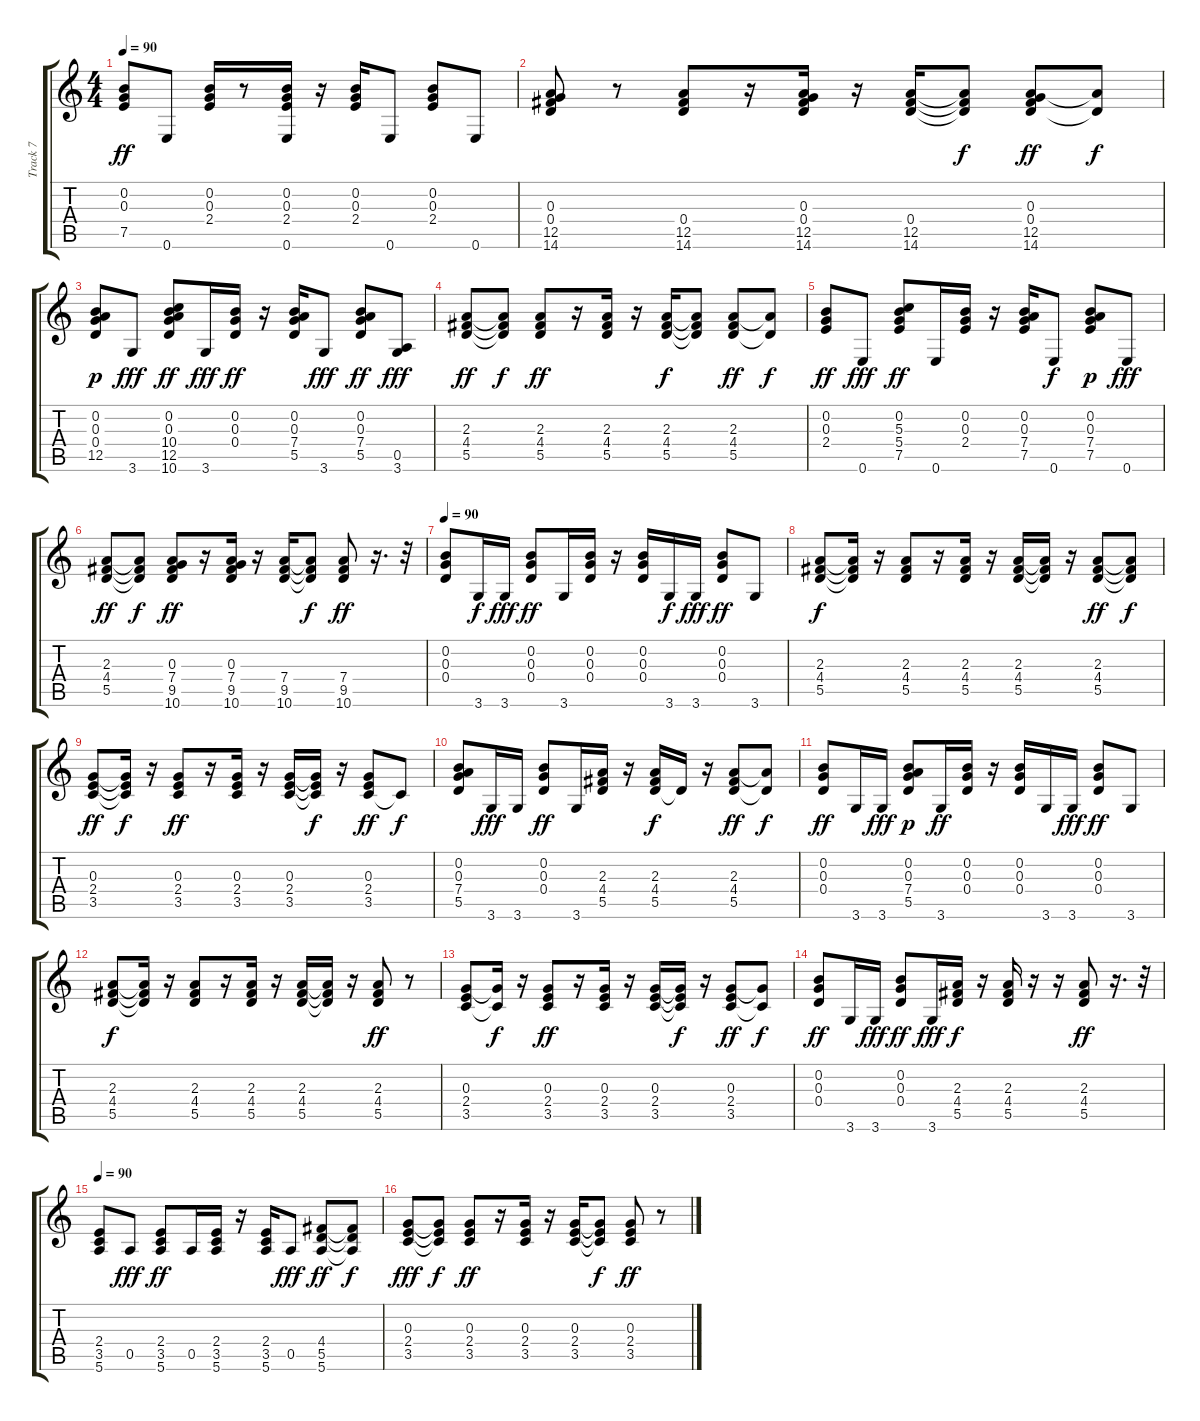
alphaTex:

\track ("Track 7" "Track 7") {instrument acousticguitarsteel}
\staff {score tabs}
\tuning (E4 B3 G3 D3 A2 E2) {hide}
\ts (4 4)
\tempo 90
\clef g2
\ks c
(0.2 0.3 7.5).8{dy ff} 0.6.8 (0.2 0.3 2.4).16 r.8 (0.2 0.3 2.4 0.6).16 r.16 (0.2 0.3 2.4).16 0.6.8 (0.2 0.3 2.4).8 0.6.8 |
(0.3 0.4 12.5 14.6).8 r.8 (0.4 12.5 14.6).8 r.16 (0.3 0.4 12.5 14.6).16 r.16 (0.4 12.5 14.6).16 (0.4{t} 12.5{t} 14.6{t}).8{dy f} (0.3 0.4 12.5 14.6).8{dy ff} (0.4{t} 12.5{t}).8{dy f} |
(0.2 0.3 0.4 12.5).8{dy p} 3.6.8{dy fff} (0.2 0.3 10.4 12.5 10.6).8{dy ff} 3.6.16{dy fff} (0.2 0.3 0.4).16{dy ff} r.16 (0.2 0.3 7.4 5.5).16 3.6.8{dy fff} (0.2 0.3 7.4 5.5).8{dy ff} (0.5 3.6).8{dy fff} |
(2.3 4.4 5.5).8{dy ff} (2.3{t} 4.4{t} 5.5{t}).8{dy f} (2.3 4.4 5.5).8{dy ff} r.16 (2.3 4.4 5.5).16 r.16 (2.3 4.4 5.5).16{dy f} (2.3{t} 4.4{t} 5.5{t}).8 (2.3 4.4 5.5).8{dy ff} (2.3{t} 5.5{t}).8{dy f} |
(0.2 0.3 2.4).8{dy ff} 0.6.8{dy fff} (0.2 5.3 5.4 7.5).8{dy ff} 0.6.16 (0.2 0.3 2.4).16 r.16 (0.2 0.3 7.4 7.5).16 0.6.8{dy f} (0.2 0.3 7.4 7.5).8{dy p} 0.6.8{dy fff} |
(2.3 4.4 5.5).8{dy ff} (2.3{t} 4.4{t} 5.5{t}).8{dy f} (0.3 7.4 9.5 10.6).8{dy ff} r.16 (0.3 7.4 9.5 10.6).16 r.16 (7.4 9.5 10.6).16 (7.4{t} 9.5{t} 10.6{t}).8{dy f} (7.4 9.5 10.6).8{dy ff} r.16{d} r.32 |
\tempo 90
(0.2 0.3 0.4).8 3.6.16{dy f} 3.6.16{dy fff} (0.2 0.3 0.4).8{dy ff} 3.6.16 (0.2 0.3 0.4).16 r.16 (0.2 0.3 0.4).16 3.6.16{dy f} 3.6.16{dy fff} (0.2 0.3 0.4).8{dy ff} 3.6.8 |
(2.3 4.4 5.5).8{dy f} (2.3{t} 4.4{t} 5.5{t}).16 r.16 (2.3 4.4 5.5).8 r.16 (2.3 4.4 5.5).16 r.16 (2.3 4.4 5.5).16 (2.3{t} 4.4{t} 5.5{t}).16 r.16 (2.3 4.4 5.5).8{dy ff} (2.3{t} 4.4{t} 5.5{t}).8{dy f} |
(0.3 2.4 3.5).8{dy ff} (0.3{t} 2.4{t} 3.5{t}).16{dy f} r.16 (0.3 2.4 3.5).8{dy ff} r.16 (0.3 2.4 3.5).16 r.16 (0.3 2.4 3.5).16 (0.3{t} 2.4{t} 3.5{t}).16{dy f} r.16 (0.3 2.4 3.5).8{dy ff} 3.5{t}.8{dy f} |
(0.2 0.3 7.4 5.5).8 3.6.16{dy fff} 3.6.16 (0.2 0.3 0.4).8{dy ff} 3.6.16 (2.3 4.4 5.5).16 r.16 (2.3 4.4 5.5).16{dy f} 5.5{t}.16 r.16 (2.3 4.4 5.5).8{dy ff} (2.3{t} 5.5{t}).8{dy f} |
(0.2 0.3 0.4).8{dy ff} 3.6.16 3.6.16{dy fff} (0.2 0.3 7.4 5.5).8{dy p} 3.6.16{dy ff} (0.2 0.3 0.4).16 r.16 (0.2 0.3 0.4).16 3.6.16 3.6.16{dy fff} (0.2 0.3 0.4).8{dy ff} 3.6.8 |
(2.3 4.4 5.5).8{dy f} (2.3{t} 4.4{t} 5.5{t}).16 r.16 (2.3 4.4 5.5).8 r.16 (2.3 4.4 5.5).16 r.16 (2.3 4.4 5.5).16 (2.3{t} 4.4{t} 5.5{t}).16 r.16 (2.3 4.4 5.5).8{dy ff} r.8 |
(0.3 2.4 3.5).8 (0.3{t} 3.5{t}).16{dy f} r.16 (0.3 2.4 3.5).8{dy ff} r.16 (0.3 2.4 3.5).16 r.16 (0.3 2.4 3.5).16 (0.3{t} 2.4{t} 3.5{t}).16{dy f} r.16 (0.3 2.4 3.5).8{dy ff} (0.3{t} 3.5{t}).8{dy f} |
(0.2 0.3 0.4).8{dy ff} 3.6.16 3.6.16{dy fff} (0.2 0.3 0.4).8{dy ff} 3.6.16{dy fff} (2.3 4.4 5.5).16{dy f} r.16 (2.3 4.4 5.5).16 r.16 r.16 (2.3 4.4 5.5).8{dy ff} r.16{d} r.32 |
\tempo 90
(2.4 3.5 5.6).8 0.5.8{dy fff} (2.4 3.5 5.6).8{dy ff} 0.5.16 (2.4 3.5 5.6).16 r.16 (2.4 3.5 5.6).16 0.5.8{dy fff} (4.4 5.5 5.6).8{dy ff} (4.4{t} 5.5{t} 5.6{t}).8{dy f} |
(0.3 2.4 3.5).8{dy fff} (0.3{t} 2.4{t} 3.5{t}).8{dy f} (0.3 2.4 3.5).8{dy ff} r.16 (0.3 2.4 3.5).16 r.16 (0.3 2.4 3.5).16 (0.3{t} 2.4{t} 3.5{t}).8{dy f} (0.3 2.4 3.5).8{dy ff} r.8
